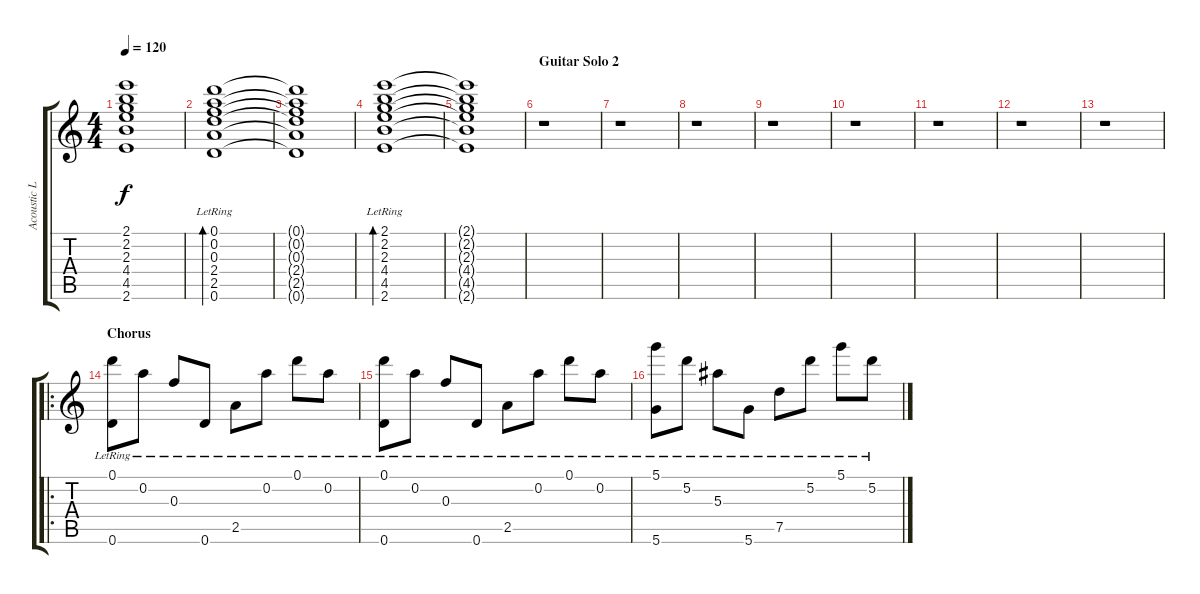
\track ("Acoustic Lead" "Acoustic L") {instrument acousticguitarsteel}
\staff {score tabs}
\tuning (D5 A4 F4 C4 G3 D3) {hide}
\ts (4 4)
\tempo 120
\clef g2
\ks c
(2.1{t} 2.2{t} 2.3{t} 4.4{t} 4.5{t} 2.6{t}).1{dy f} |
(0.1{lr} 0.2{lr} 0.3{lr} 2.4{lr} 2.5{lr} 0.6{lr}).1{bd 480} |
(0.1{t} 0.2{t} 0.3{t} 2.4{t} 2.5{t} 0.6{t}).1 |
(2.1{lr} 2.2{lr} 2.3{lr} 4.4{lr} 4.5{lr} 2.6{lr}).1{bd 480} |
(2.1{t} 2.2{t} 2.3{t} 4.4{t} 4.5{t} 2.6{t}).1 |
\section ("" "Guitar Solo 2")
r.1 |
r.1 |
r.1 |
r.1 |
r.1 |
r.1 |
r.1 |
r.1 |
\ro
\section ("" "Chorus")
(0.1{lr} 0.6{lr}).8 0.2{lr}.8 0.3{lr}.8 0.6{lr}.8 2.5{lr}.8 0.2{lr}.8 0.1{lr}.8 0.2{lr}.8 |
(0.1{lr} 0.6{lr}).8 0.2{lr}.8 0.3{lr}.8 0.6{lr}.8 2.5{lr}.8 0.2{lr}.8 0.1{lr}.8 0.2{lr}.8 |
(5.1{lr} 5.6{lr}).8 5.2{lr}.8 5.3{lr}.8 5.6{lr}.8 7.5{lr}.8 5.2{lr}.8 5.1{lr}.8 5.2{lr}.8
